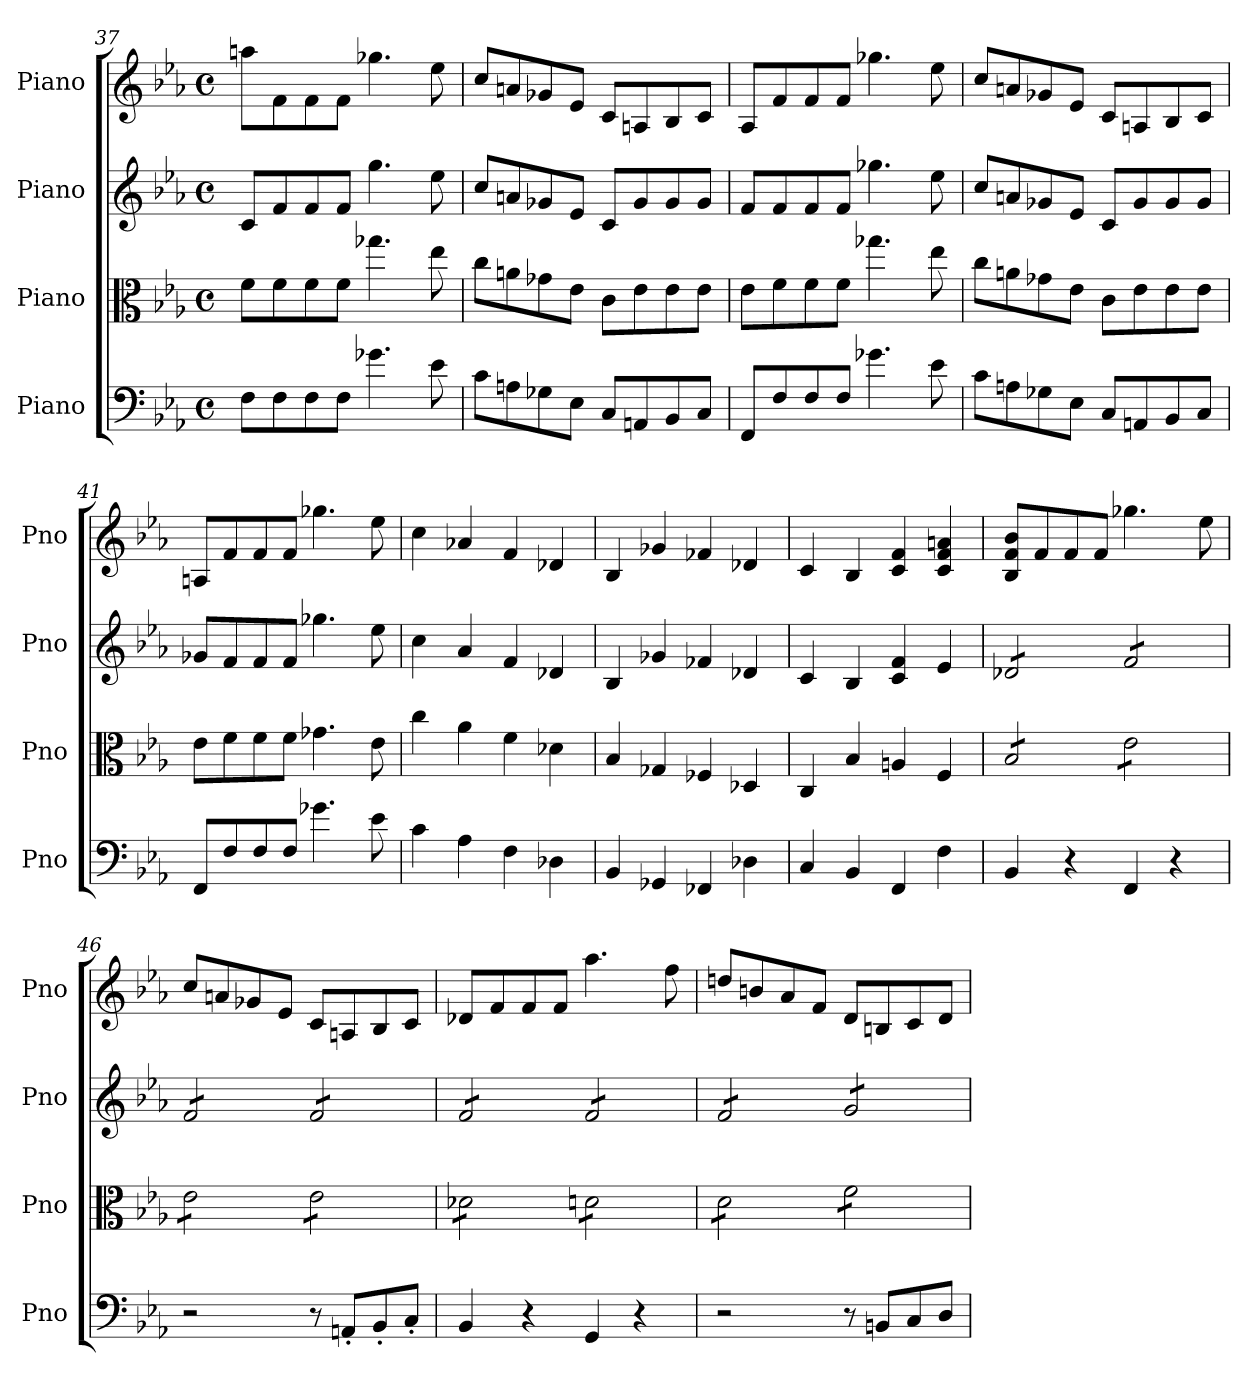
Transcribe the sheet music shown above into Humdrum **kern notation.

**kern	**kern	**kern	**kern
*part4	*part3	*part2	*part1
*staff4	*staff3	*staff2	*staff1
*I"Piano	*I"Piano	*I"Piano	*I"Piano
*I'Pno	*I'Pno	*I'Pno	*I'Pno
*clefF4	*clefC3	*clefG2	*clefG2
*k[b-e-a-]	*k[b-e-a-]	*k[b-e-a-]	*k[b-e-a-]
*M4/4	*M4/4	*M4/4	*M4/4
*met(c)	*met(c)	*met(c)	*met(c)
=37	=37	=37	=37
8F\L	8f\L	8c/L	8aan\L
8F\	8f\	8f/	8f\
8F\	8f\	8f/	8f\
8F\J	8f\J	8f/J	8f\J
4.g-X\	4.gg-X\	4.gg\	4.gg-X\
8e-\	8ee-\	8ee-\	8ee-\
=38	=38	=38	=38
8c\L	8cc\L	8cc/L	8cc/L
8An\	8an\	8an/	8an/
8G-X\	8g-X\	8g-X/	8g-X/
8E-\J	8e-\J	8e-/J	8e-/J
8C/L	8c\L	8c/L	8c/L
8AAn/	8e-\	8g-/	8An/
8BB-/	8e-\	8g-/	8B-/
8C/J	8e-\J	8g-/J	8c/J
=39	=39	=39	=39
8FF/L	8e-\L	8f/L	8A-/L
8F/	8f\	8f/	8f/
8F/	8f\	8f/	8f/
8F/J	8f\J	8f/J	8f/J
4.g-X\	4.gg-X\	4.gg-X\	4.gg-X\
8e-\	8ee-\	8ee-\	8ee-\
!!LO:LB:g=z
=40	=40	=40	=40
8c\L	8cc\L	8cc/L	8cc/L
8An\	8an\	8an/	8an/
8G-X\	8g-X\	8g-X/	8g-X/
8E-\J	8e-\J	8e-/J	8e-/J
8C/L	8c\L	8c/L	8c/L
8AAn/	8e-\	8g-/	8An/
8BB-/	8e-\	8g-/	8B-/
8C/J	8e-\J	8g-/J	8c/J
=41	=41	=41	=41
8FF/L	8e-\L	8g-X/L	8An/L
8F/	8f\	8f/	8f/
8F/	8f\	8f/	8f/
8F/J	8f\J	8f/J	8f/J
4.g-X\	4.g-X\	4.gg-X\	4.gg-X\
8e-\	8e-\	8ee-\	8ee-\
=42	=42	=42	=42
4c\	4cc\	4cc\	4cc\
4A-\	4a-\	4a-/	4a-X/
4F\	4f\	4f/	4f/
4D-X\	4d-X\	4d-X/	4d-X/
=43	=43	=43	=43
4BB-/	4B-/	4B-/	4B-/
4GG-X/	4G-X/	4g-X/	4g-X/
4FF-X/	4F-X/	4f-X/	4f-X/
4D-X\	4D-X/	4d-X/	4d-X/
=44	=44	=44	=44
4C/	4C/	4c/	4c/
4BB-/	4B-/	4B-/	4B-/
4FF/	4An/	4c/ 4f/	4c/ 4f/
4F\	4F/	4e-/	4c/ 4f/ 4an/
=45	=45	=45	=45
*	*tremolo	*	*
*	*	*tremolo	*
4BB-/	8B-/L	8d-X/L	8B-/ 8f/ 8b-/L
.	8B-/	8d-X/	8f/
4r	8B-/	8d-X/	8f/
.	8B-/J	8d-X/J	8f/J
4FF/	8e-\L	8f/L	4.gg-X\
.	8e-\	8f/	.
4r	8e-\	8f/	.
.	8e-\J	8f/J	8ee-\
=46	=46	=46	=46
2r	8e-\L	8f/L	8cc/L
.	8e-\	8f/	8an/
.	8e-\	8f/	8g-X/
.	8e-\J	8f/J	8e-/J
8r	8e-\L	8f/L	8c/L
8AAn'/L	8e-\	8f/	8An/
8BB-'/	8e-\	8f/	8B-/
8C'/J	8e-\J	8f/J	8c/J
=47	=47	=47	=47
4BB-/	8d-X\L	8f/L	8d-X/L
.	8d-X\	8f/	8f/
4r	8d-X\	8f/	8f/
.	8d-X\J	8f/J	8f/J
4GG/	8dn\L	8f/L	4.aa-\
.	8dn\	8f/	.
4r	8dn\	8f/	.
.	8dn\J	8f/J	8ff\
!!LO:LB:g=z
=48	=48	=48	=48
2r	8d\L	8f/L	8ddn/L
.	8d\	8f/	8bn/
.	8d\	8f/	8a-/
.	8d\J	8f/J	8f/J
8r	8f\L	8g/L	8d/L
8BBn/L	8f\	8g/	8Bn/
8C/	8f\	8g/	8c/
8D/J	8f\J	8g/J	8d/J
*	*	*Xtremolo	*
*	*Xtremolo	*	*
=	=	=	=
*-	*-	*-	*-
